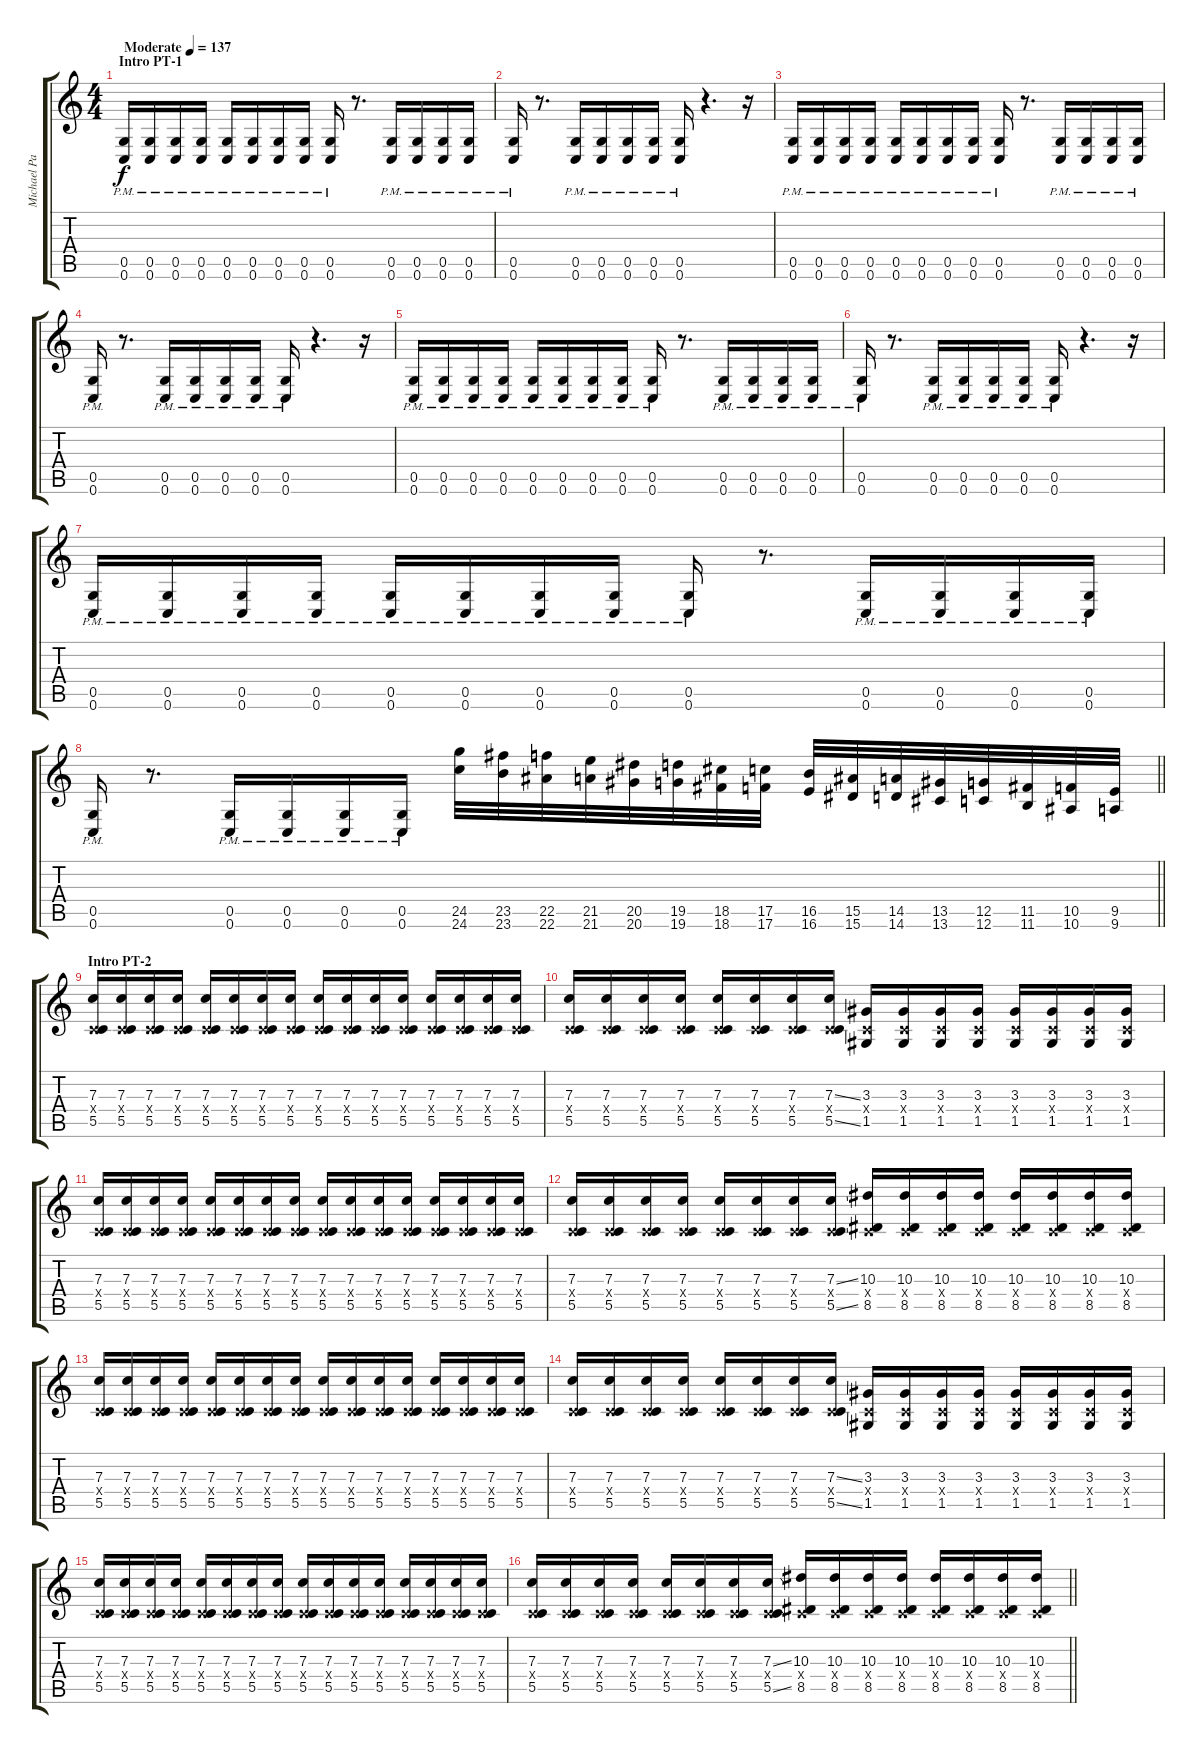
\track ("Michael Padge (Lead Guitar)" "Michael Pa") {instrument distortionguitar}
\staff {score tabs}
\tuning (D4 A3 F3 C3 G2 C2) {hide}
\ts (4 4)
\section ("" "Intro PT-1")
\tempo (137 "Moderate")
\clef g2
\ks c
(0.5{pm} 0.6{pm}).16{dy f instrument distortionguitar} (0.5{pm} 0.6{pm}).16 (0.5{pm} 0.6{pm}).16 (0.5{pm} 0.6{pm}).16 (0.5{pm} 0.6{pm}).16 (0.5{pm} 0.6{pm}).16 (0.5{pm} 0.6{pm}).16 (0.5{pm} 0.6{pm}).16 (0.5{pm} 0.6{pm}).16 r.8{d} (0.5{pm} 0.6{pm}).16 (0.5{pm} 0.6{pm}).16 (0.5{pm} 0.6{pm}).16 (0.5{pm} 0.6{pm}).16 |
(0.5{pm} 0.6{pm}).16 r.8{d} (0.5{pm} 0.6{pm}).16 (0.5{pm} 0.6{pm}).16 (0.5{pm} 0.6{pm}).16 (0.5{pm} 0.6{pm}).16 (0.5{pm} 0.6{pm}).16 r.4{d} r.16 |
(0.5{pm} 0.6{pm}).16 (0.5{pm} 0.6{pm}).16 (0.5{pm} 0.6{pm}).16 (0.5{pm} 0.6{pm}).16 (0.5{pm} 0.6{pm}).16 (0.5{pm} 0.6{pm}).16 (0.5{pm} 0.6{pm}).16 (0.5{pm} 0.6{pm}).16 (0.5{pm} 0.6{pm}).16 r.8{d} (0.5{pm} 0.6{pm}).16 (0.5{pm} 0.6{pm}).16 (0.5{pm} 0.6{pm}).16 (0.5{pm} 0.6{pm}).16 |
(0.5{pm} 0.6{pm}).16 r.8{d} (0.5{pm} 0.6{pm}).16 (0.5{pm} 0.6{pm}).16 (0.5{pm} 0.6{pm}).16 (0.5{pm} 0.6{pm}).16 (0.5{pm} 0.6{pm}).16 r.4{d} r.16 |
(0.5{pm} 0.6{pm}).16 (0.5{pm} 0.6{pm}).16 (0.5{pm} 0.6{pm}).16 (0.5{pm} 0.6{pm}).16 (0.5{pm} 0.6{pm}).16 (0.5{pm} 0.6{pm}).16 (0.5{pm} 0.6{pm}).16 (0.5{pm} 0.6{pm}).16 (0.5{pm} 0.6{pm}).16 r.8{d} (0.5{pm} 0.6{pm}).16 (0.5{pm} 0.6{pm}).16 (0.5{pm} 0.6{pm}).16 (0.5{pm} 0.6{pm}).16 |
(0.5{pm} 0.6{pm}).16 r.8{d} (0.5{pm} 0.6{pm}).16 (0.5{pm} 0.6{pm}).16 (0.5{pm} 0.6{pm}).16 (0.5{pm} 0.6{pm}).16 (0.5{pm} 0.6{pm}).16 r.4{d} r.16 |
(0.5{pm} 0.6{pm}).16 (0.5{pm} 0.6{pm}).16 (0.5{pm} 0.6{pm}).16 (0.5{pm} 0.6{pm}).16 (0.5{pm} 0.6{pm}).16 (0.5{pm} 0.6{pm}).16 (0.5{pm} 0.6{pm}).16 (0.5{pm} 0.6{pm}).16 (0.5{pm} 0.6{pm}).16 r.8{d} (0.5{pm} 0.6{pm}).16 (0.5{pm} 0.6{pm}).16 (0.5{pm} 0.6{pm}).16 (0.5{pm} 0.6{pm}).16 |
\barLineRight lightlight
(0.5{pm} 0.6{pm}).16 r.8{d} (0.5{pm} 0.6{pm}).16 (0.5{pm} 0.6{pm}).16 (0.5{pm} 0.6{pm}).16 (0.5{pm} 0.6{pm}).16 (24.5 24.6).32{instrument guitarfretnoise} (23.5 23.6).32 (22.5 22.6).32 (21.5 21.6).32 (20.5 20.6).32 (19.5 19.6).32 (18.5 18.6).32 (17.5 17.6).32 (16.5 16.6).32 (15.5 15.6).32 (14.5 14.6).32 (13.5 13.6).32 (12.5 12.6).32 (11.5 11.6).32 (10.5 10.6).32 (9.5 9.6).32 |
\section ("" "Intro PT-2")
(7.3 0.4{x} 5.5).16{instrument distortionguitar} (7.3 0.4{x} 5.5).16 (7.3 0.4{x} 5.5).16 (7.3 0.4{x} 5.5).16 (7.3 0.4{x} 5.5).16 (7.3 0.4{x} 5.5).16 (7.3 0.4{x} 5.5).16 (7.3 0.4{x} 5.5).16 (7.3 0.4{x} 5.5).16 (7.3 0.4{x} 5.5).16 (7.3 0.4{x} 5.5).16 (7.3 0.4{x} 5.5).16 (7.3 0.4{x} 5.5).16 (7.3 0.4{x} 5.5).16 (7.3 0.4{x} 5.5).16 (7.3 0.4{x} 5.5).16 |
(7.3 0.4{x} 5.5).16 (7.3 0.4{x} 5.5).16 (7.3 0.4{x} 5.5).16 (7.3 0.4{x} 5.5).16 (7.3 0.4{x} 5.5).16 (7.3 0.4{x} 5.5).16 (7.3 0.4{x} 5.5).16 (7.3{ss} 0.4{x} 5.5{ss}).16 (3.3 0.4{x} 1.5).16 (3.3 0.4{x} 1.5).16 (3.3 0.4{x} 1.5).16 (3.3 0.4{x} 1.5).16 (3.3 0.4{x} 1.5).16 (3.3 0.4{x} 1.5).16 (3.3 0.4{x} 1.5).16 (3.3 0.4{x} 1.5).16 |
(7.3 0.4{x} 5.5).16 (7.3 0.4{x} 5.5).16 (7.3 0.4{x} 5.5).16 (7.3 0.4{x} 5.5).16 (7.3 0.4{x} 5.5).16 (7.3 0.4{x} 5.5).16 (7.3 0.4{x} 5.5).16 (7.3 0.4{x} 5.5).16 (7.3 0.4{x} 5.5).16 (7.3 0.4{x} 5.5).16 (7.3 0.4{x} 5.5).16 (7.3 0.4{x} 5.5).16 (7.3 0.4{x} 5.5).16 (7.3 0.4{x} 5.5).16 (7.3 0.4{x} 5.5).16 (7.3 0.4{x} 5.5).16 |
(7.3 0.4{x} 5.5).16 (7.3 0.4{x} 5.5).16 (7.3 0.4{x} 5.5).16 (7.3 0.4{x} 5.5).16 (7.3 0.4{x} 5.5).16 (7.3 0.4{x} 5.5).16 (7.3 0.4{x} 5.5).16 (7.3{ss} 0.4{x} 5.5{ss}).16 (10.3 0.4{x} 8.5).16 (10.3 0.4{x} 8.5).16 (10.3 0.4{x} 8.5).16 (10.3 0.4{x} 8.5).16 (10.3 0.4{x} 8.5).16 (10.3 0.4{x} 8.5).16 (10.3 0.4{x} 8.5).16 (10.3 0.4{x} 8.5).16 |
(7.3 0.4{x} 5.5).16 (7.3 0.4{x} 5.5).16 (7.3 0.4{x} 5.5).16 (7.3 0.4{x} 5.5).16 (7.3 0.4{x} 5.5).16 (7.3 0.4{x} 5.5).16 (7.3 0.4{x} 5.5).16 (7.3 0.4{x} 5.5).16 (7.3 0.4{x} 5.5).16 (7.3 0.4{x} 5.5).16 (7.3 0.4{x} 5.5).16 (7.3 0.4{x} 5.5).16 (7.3 0.4{x} 5.5).16 (7.3 0.4{x} 5.5).16 (7.3 0.4{x} 5.5).16 (7.3 0.4{x} 5.5).16 |
(7.3 0.4{x} 5.5).16 (7.3 0.4{x} 5.5).16 (7.3 0.4{x} 5.5).16 (7.3 0.4{x} 5.5).16 (7.3 0.4{x} 5.5).16 (7.3 0.4{x} 5.5).16 (7.3 0.4{x} 5.5).16 (7.3{ss} 0.4{x} 5.5{ss}).16 (3.3 0.4{x} 1.5).16 (3.3 0.4{x} 1.5).16 (3.3 0.4{x} 1.5).16 (3.3 0.4{x} 1.5).16 (3.3 0.4{x} 1.5).16 (3.3 0.4{x} 1.5).16 (3.3 0.4{x} 1.5).16 (3.3 0.4{x} 1.5).16 |
(7.3 0.4{x} 5.5).16 (7.3 0.4{x} 5.5).16 (7.3 0.4{x} 5.5).16 (7.3 0.4{x} 5.5).16 (7.3 0.4{x} 5.5).16 (7.3 0.4{x} 5.5).16 (7.3 0.4{x} 5.5).16 (7.3 0.4{x} 5.5).16 (7.3 0.4{x} 5.5).16 (7.3 0.4{x} 5.5).16 (7.3 0.4{x} 5.5).16 (7.3 0.4{x} 5.5).16 (7.3 0.4{x} 5.5).16 (7.3 0.4{x} 5.5).16 (7.3 0.4{x} 5.5).16 (7.3 0.4{x} 5.5).16 |
\barLineRight lightlight
(7.3 0.4{x} 5.5).16 (7.3 0.4{x} 5.5).16 (7.3 0.4{x} 5.5).16 (7.3 0.4{x} 5.5).16 (7.3 0.4{x} 5.5).16 (7.3 0.4{x} 5.5).16 (7.3 0.4{x} 5.5).16 (7.3{ss} 0.4{x} 5.5{ss}).16 (10.3 0.4{x} 8.5).16 (10.3 0.4{x} 8.5).16 (10.3 0.4{x} 8.5).16 (10.3 0.4{x} 8.5).16 (10.3 0.4{x} 8.5).16 (10.3 0.4{x} 8.5).16 (10.3 0.4{x} 8.5).16 (10.3 0.4{x} 8.5).16
